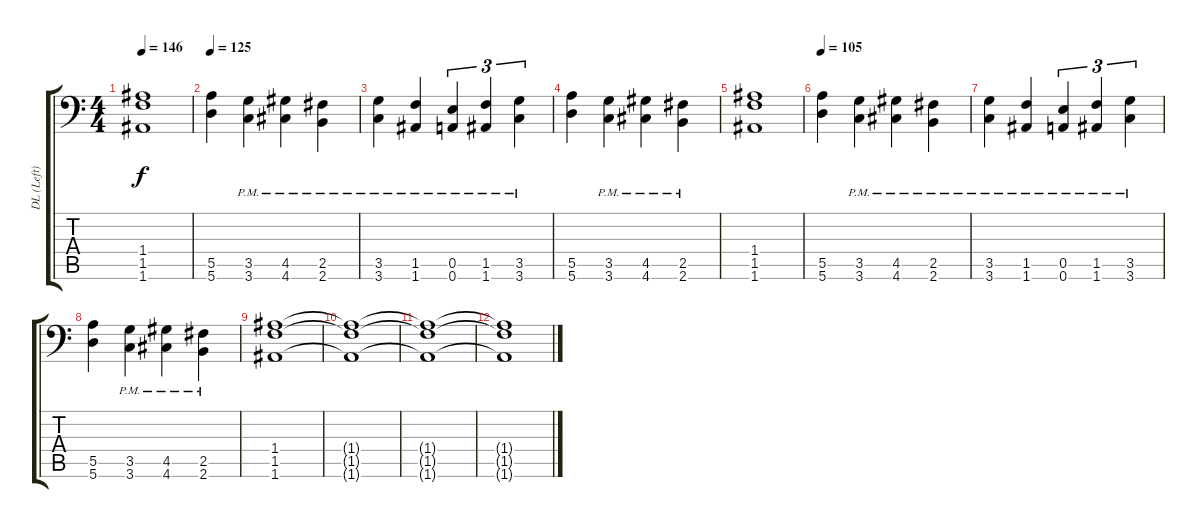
\track ("DL (Left)" "DL (Left)") {instrument distortionguitar}
\staff {score tabs}
\tuning (B3 Gb3 D3 A2 E2 A1) {hide}
\ts (4 4)
\tempo 146
\clef f4
\ks c
(1.4 1.5 1.6).1{dy f} |
\tempo 125
(5.5 5.6).4 (3.5{pm} 3.6{pm}).4 (4.5{pm} 4.6{pm}).4 (2.5{pm} 2.6{pm}).4 |
(3.5{pm} 3.6{pm}).4 (1.5{pm} 1.6{pm}).4 (0.5{pm} 0.6{pm}).4{tu (3 2)} (1.5{pm} 1.6{pm}).4{tu (3 2)} (3.5{pm} 3.6{pm}).4{tu (3 2)} |
(5.5 5.6).4 (3.5{pm} 3.6{pm}).4 (4.5{pm} 4.6{pm}).4 (2.5{pm} 2.6{pm}).4 |
(1.4 1.5 1.6).1 |
\tempo 105
(5.5 5.6).4 (3.5{pm} 3.6{pm}).4 (4.5{pm} 4.6{pm}).4 (2.5{pm} 2.6{pm}).4 |
(3.5{pm} 3.6{pm}).4 (1.5{pm} 1.6{pm}).4 (0.5{pm} 0.6{pm}).4{tu (3 2)} (1.5{pm} 1.6{pm}).4{tu (3 2)} (3.5{pm} 3.6{pm}).4{tu (3 2)} |
(5.5 5.6).4 (3.5{pm} 3.6{pm}).4 (4.5{pm} 4.6{pm}).4 (2.5{pm} 2.6{pm}).4 |
(1.4 1.5 1.6).1 |
(1.4{t} 1.5{t} 1.6{t}).1 |
(1.4{t} 1.5{t} 1.6{t}).1 |
(1.4{t} 1.5{t} 1.6{t}).1
